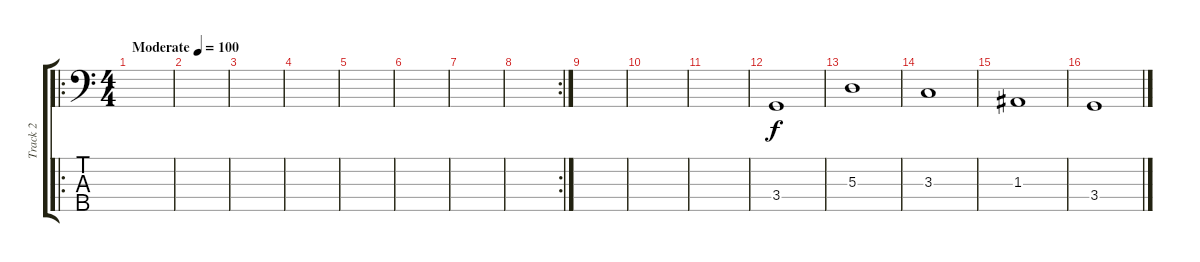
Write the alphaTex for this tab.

\track ("Track 2" "Track 2") {instrument electricbassfinger}
\staff {score tabs}
\tuning (G2 D2 A1 E1 B0) {hide}
\ro
\ts (4 4)
\tempo (100 "Moderate")
\clef f4
\ks c
|
|
|
|
|
|
|
\rc 2
|
|
|
|
3.4.1 |
5.3.1 |
3.3.1 |
1.3.1 |
3.4.1
